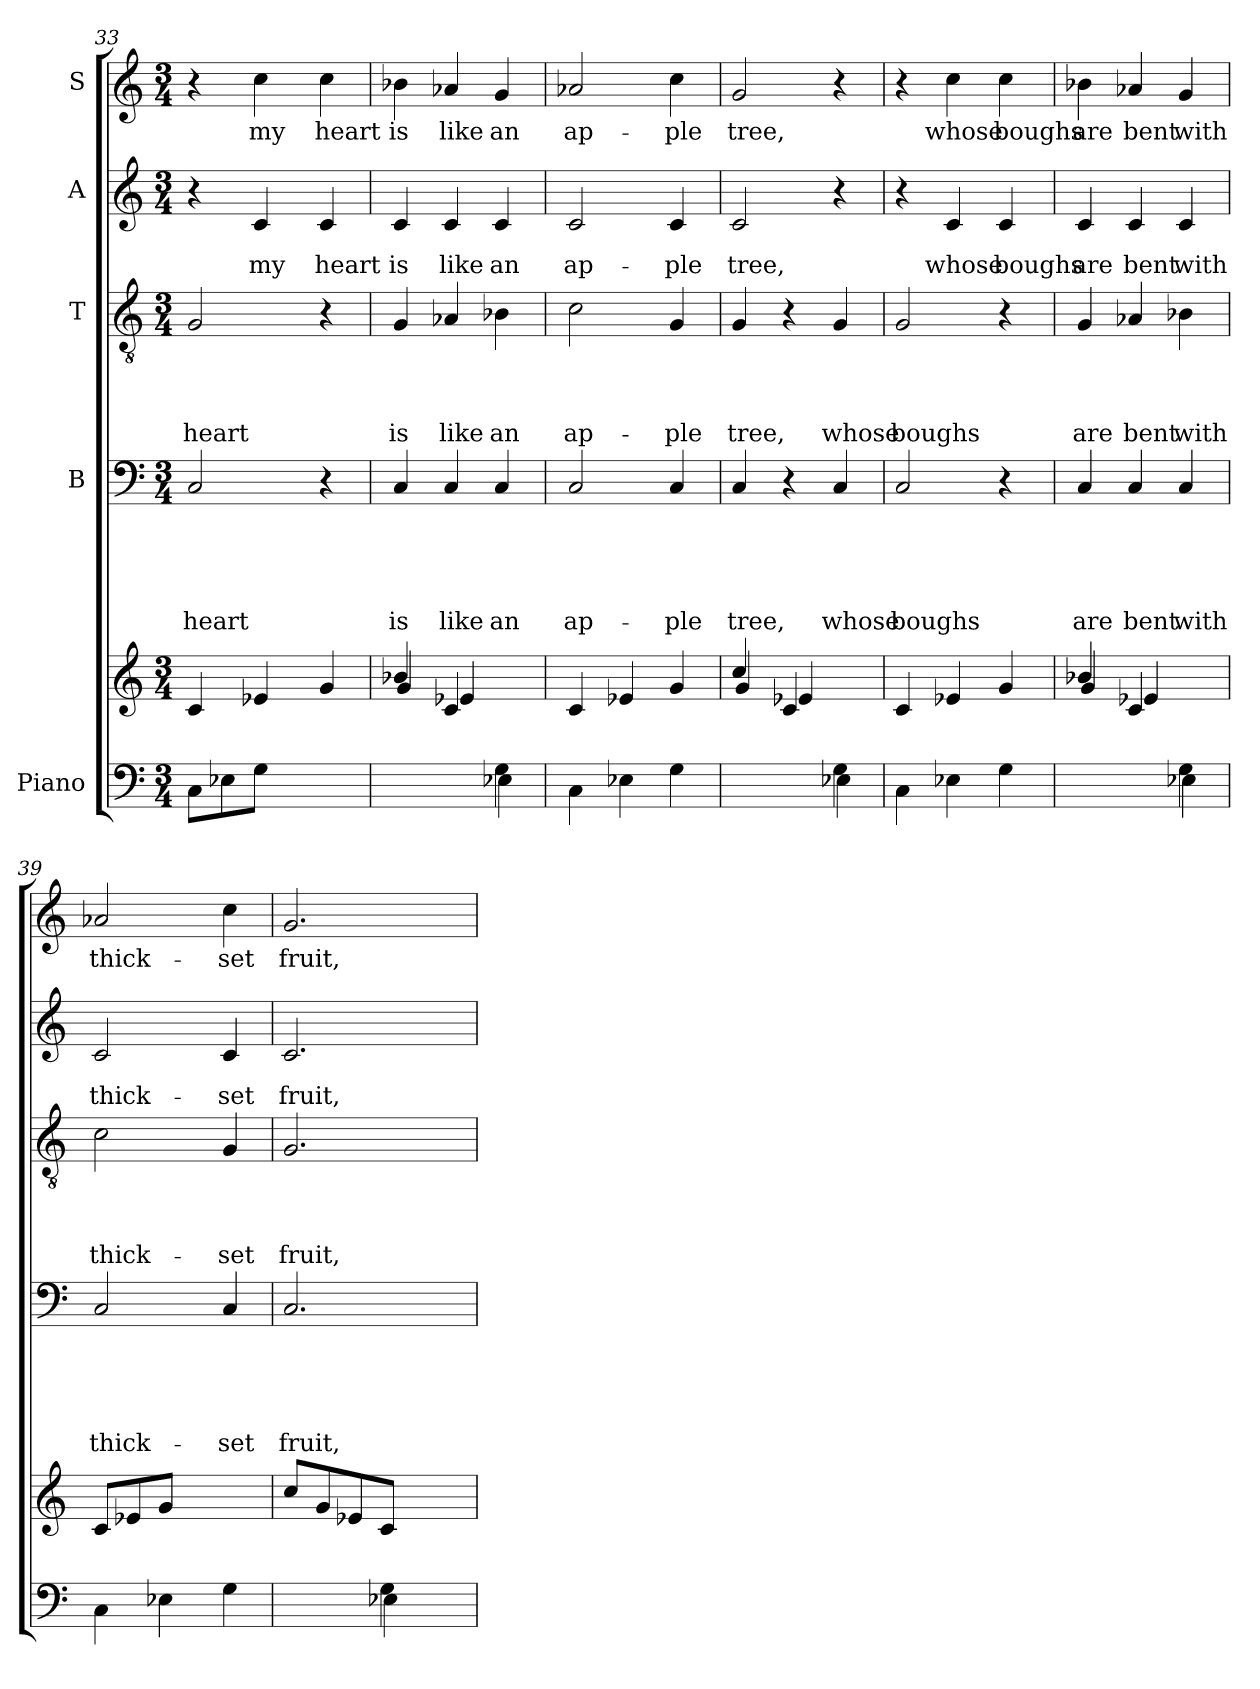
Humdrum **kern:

**kern	**kern	**kern	**text	**text	**text	**text	**text	**kern	**text	**text	**text	**text	**kern	**text	**text	**kern	**text
*part5	*part5	*part4	*part4	*part4	*part4	*part4	*part4	*part3	*part3	*part3	*part3	*part3	*part2	*part2	*part2	*part1	*part1
*staff6	*staff5	*staff4	*staff4	*staff4	*staff4	*staff4	*staff4	*staff3	*staff3	*staff3	*staff3	*staff3	*staff2	*staff2	*staff2	*staff1	*staff1
*I"Piano	*	*I"B	*	*	*	*	*	*I"T	*	*	*	*	*I"A	*	*	*I"S	*
!!LO:PB:g=z
*clefF4	*clefG2	*clefF4	*	*	*	*	*	*clefGv2	*	*	*	*	*clefG2	*	*	*clefG2	*
*k[]	*k[]	*k[]	*	*	*	*	*	*k[]	*	*	*	*	*k[]	*	*	*k[]	*
*C:	*C:	*C:	*	*	*	*	*	*C:	*	*	*	*	*C:	*	*	*C:	*
*M3/4	*M3/4	*M3/4	*	*	*	*	*	*M3/4	*	*	*	*	*M3/4	*	*	*M3/4	*
=33	=33	=33	=33	=33	=33	=33	=33	=33	=33	=33	=33	=33	=33	=33	=33	=33	=33
!	!	!	!	!	!	!	!LO:LY:b	!	!	!	!	!LO:LY:b	!	!	!	!	!
8C\L	4c/	2C/	.	.	.	.	heart	2G/	.	.	.	heart	4r	.	.	4r	.
8E-X\	.	.	.	.	.	.	.	.	.	.	.	.	.	.	.	.	.
!	!	!	!	!	!	!	!	!	!	!	!	!	!	!	!LO:LY:b	!	!LO:LY:b
8G\J	4e-X/	.	.	.	.	.	.	.	.	.	.	.	4c/	.	my	4cc\	my
4.ryy	.	.	.	.	.	.	.	.	.	.	.	.	.	.	.	.	.
!	!	!	!	!	!	!	!	!	!	!	!	!	!	!	!LO:LY:b	!	!LO:LY:b
.	4g/	4r	.	.	.	.	.	4r	.	.	.	.	4c/	.	heart	4cc\	heart
=34	=34	=34	=34	=34	=34	=34	=34	=34	=34	=34	=34	=34	=34	=34	=34	=34	=34
*^	*^	*	*	*	*	*	*	*	*	*	*	*	*	*	*	*	*
!	!	!	!	!	!	!	!	!	!LO:LY:b	!	!	!	!	!LO:LY:b	!	!	!LO:LY:b	!	!LO:LY:b
2ryy	2ryy	4b-X/	4g/	4C/	.	.	.	.	is	4G/	.	.	.	is	4c/	.	is	4b-X\	is
!	!	!	!	!	!	!	!	!	!LO:LY:b	!	!	!	!	!LO:LY:b	!	!	!LO:LY:b	!	!LO:LY:b
.	.	4c/	4e-X/	4C/	.	.	.	.	like	4A-X/	.	.	.	like	4c/	.	like	4a-X/	like
!	!	!	!	!	!	!	!	!	!LO:LY:b	!	!	!	!	!LO:LY:b	!	!	!LO:LY:b	!	!LO:LY:b
4G\	4E-X\	4ryy	4ryy	4C/	.	.	.	.	an	4B-X\	.	.	.	an	4c/	.	an	4g/	an
=35	=35	=35	=35	=35	=35	=35	=35	=35	=35	=35	=35	=35	=35	=35	=35	=35	=35	=35	=35
!	!	!	!	!	!	!	!	!	!LO:LY:b	!	!	!	!	!LO:LY:b	!	!	!LO:LY:b	!	!LO:LY:b
*v	*v	*	*	*	*	*	*	*	*	*	*	*	*	*	*	*	*	*	*
*	*v	*v	*	*	*	*	*	*	*	*	*	*	*	*	*	*	*	*
4C\	4c/	2C/	.	.	.	.	ap-	2c\	.	.	.	ap-	2c/	.	ap-	2a-X/	ap-
4E-X\	4e-X/	.	.	.	.	.	.	.	.	.	.	.	.	.	.	.	.
!	!	!	!	!	!	!	!LO:LY:b	!	!	!	!	!LO:LY:b	!	!	!LO:LY:b	!	!LO:LY:b
4G\	4g/	4C/	.	.	.	.	-ple	4G/	.	.	.	-ple	4c/	.	-ple	4cc\	-ple
=36	=36	=36	=36	=36	=36	=36	=36	=36	=36	=36	=36	=36	=36	=36	=36	=36	=36
*^	*^	*	*	*	*	*	*	*	*	*	*	*	*	*	*	*	*
!	!	!	!	!	!	!	!	!	!LO:LY:b	!	!	!	!	!LO:LY:b	!	!	!LO:LY:b	!	!LO:LY:b
2ryy	2ryy	4cc/	4g/	4C/	.	.	.	.	tree,	4G/	.	.	.	tree,	2c/	.	tree,	2g/	tree,
.	.	4c/	4e-X/	4r	.	.	.	.	.	4r	.	.	.	.	.	.	.	.	.
!	!	!	!	!	!	!	!	!	!LO:LY:b	!	!	!	!	!LO:LY:b	!	!	!	!	!
4G\	4E-X\	4ryy	4ryy	4C/	.	.	.	.	whose	4G/	.	.	.	whose	4r	.	.	4r	.
=37	=37	=37	=37	=37	=37	=37	=37	=37	=37	=37	=37	=37	=37	=37	=37	=37	=37	=37	=37
!	!	!	!	!	!	!	!	!	!LO:LY:b	!	!	!	!	!LO:LY:b	!	!	!	!	!
*v	*v	*	*	*	*	*	*	*	*	*	*	*	*	*	*	*	*	*	*
*	*v	*v	*	*	*	*	*	*	*	*	*	*	*	*	*	*	*	*
4C\	4c/	2C/	.	.	.	.	boughs	2G/	.	.	.	boughs	4r	.	.	4r	.
!	!	!	!	!	!	!	!	!	!	!	!	!	!	!	!LO:LY:b	!	!LO:LY:b
4E-X\	4e-X/	.	.	.	.	.	.	.	.	.	.	.	4c/	.	whose	4cc\	whose
!	!	!	!	!	!	!	!	!	!	!	!	!	!	!	!LO:LY:b	!	!LO:LY:b
4G\	4g/	4r	.	.	.	.	.	4r	.	.	.	.	4c/	.	boughs	4cc\	boughs
=38	=38	=38	=38	=38	=38	=38	=38	=38	=38	=38	=38	=38	=38	=38	=38	=38	=38
*^	*^	*	*	*	*	*	*	*	*	*	*	*	*	*	*	*	*
!	!	!	!	!	!	!	!	!	!LO:LY:b	!	!	!	!	!LO:LY:b	!	!	!LO:LY:b	!	!LO:LY:b
2ryy	2ryy	4b-X/	4g/	4C/	.	.	.	.	are	4G/	.	.	.	are	4c/	.	are	4b-X\	are
!	!	!	!	!	!	!	!	!	!LO:LY:b	!	!	!	!	!LO:LY:b	!	!	!LO:LY:b	!	!LO:LY:b
.	.	4c/	4e-X/	4C/	.	.	.	.	bent	4A-X/	.	.	.	bent	4c/	.	bent	4a-X/	bent
!	!	!	!	!	!	!	!	!	!LO:LY:b	!	!	!	!	!LO:LY:b	!	!	!LO:LY:b	!	!LO:LY:b
4G\	4E-X\	4ryy	4ryy	4C/	.	.	.	.	with	4B-X\	.	.	.	with	4c/	.	with	4g/	with
=39	=39	=39	=39	=39	=39	=39	=39	=39	=39	=39	=39	=39	=39	=39	=39	=39	=39	=39	=39
!	!	!	!	!	!	!	!	!	!LO:LY:b	!	!	!	!	!LO:LY:b	!	!	!LO:LY:b	!	!LO:LY:b
*v	*v	*	*	*	*	*	*	*	*	*	*	*	*	*	*	*	*	*	*
*	*v	*v	*	*	*	*	*	*	*	*	*	*	*	*	*	*	*	*
4C\	8c/L	2C/	.	.	.	.	thick-	2c\	.	.	.	thick-	2c/	.	thick-	2a-X/	thick-
.	8e-X/	.	.	.	.	.	.	.	.	.	.	.	.	.	.	.	.
4E-X\	8g/J	.	.	.	.	.	.	.	.	.	.	.	.	.	.	.	.
.	4.ryy	.	.	.	.	.	.	.	.	.	.	.	.	.	.	.	.
!	!	!	!	!	!	!	!LO:LY:b	!	!	!	!	!LO:LY:b	!	!	!LO:LY:b	!	!LO:LY:b
4G\	.	4C/	.	.	.	.	-set	4G/	.	.	.	-set	4c/	.	-set	4cc\	-set
!!LO:LB:g=z
=40	=40	=40	=40	=40	=40	=40	=40	=40	=40	=40	=40	=40	=40	=40	=40	=40	=40
*^	*	*	*	*	*	*	*	*	*	*	*	*	*	*	*	*	*
!	!	!	!	!	!	!	!	!LO:LY:b	!	!	!	!	!LO:LY:b	!	!	!LO:LY:b	!	!LO:LY:b
4.ryy	4.ryy	8cc/L	2.C/	.	.	.	.	fruit,	2.G/	.	.	.	fruit,	2.c/	.	fruit,	2.g/	fruit,
.	.	8g/	.	.	.	.	.	.	.	.	.	.	.	.	.	.	.	.
.	.	8e-X/	.	.	.	.	.	.	.	.	.	.	.	.	.	.	.	.
4G\	4E-X\	8c/J	.	.	.	.	.	.	.	.	.	.	.	.	.	.	.	.
.	.	4ryy	.	.	.	.	.	.	.	.	.	.	.	.	.	.	.	.
8ryy	8ryy	.	.	.	.	.	.	.	.	.	.	.	.	.	.	.	.	.
*v	*v	*	*	*	*	*	*	*	*	*	*	*	*	*	*	*	*	*
=	=	=	=	=	=	=	=	=	=	=	=	=	=	=	=	=	=
*-	*-	*-	*-	*-	*-	*-	*-	*-	*-	*-	*-	*-	*-	*-	*-	*-	*-
